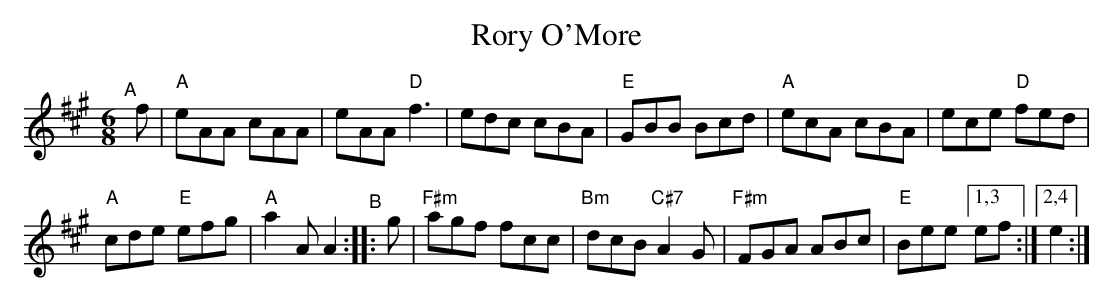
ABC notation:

X:1
T: Rory O'More
M: 6/8
K: A
"^A"[|] f |\
"A"eAA cAA | eAA "D"f3 |\
edc cBA | "E"GBB Bcd |\
"A"ecA cBA | ece "D"fed |
"A"cde "E"efg | "A"a2A A2 "^B":: g |\
"F#m"agf fcc | "Bm"dcB "C#7"A2G |\
"F#m"FGA ABc | "E"Bee [1,3 ef :|[2,4 e2 :|
